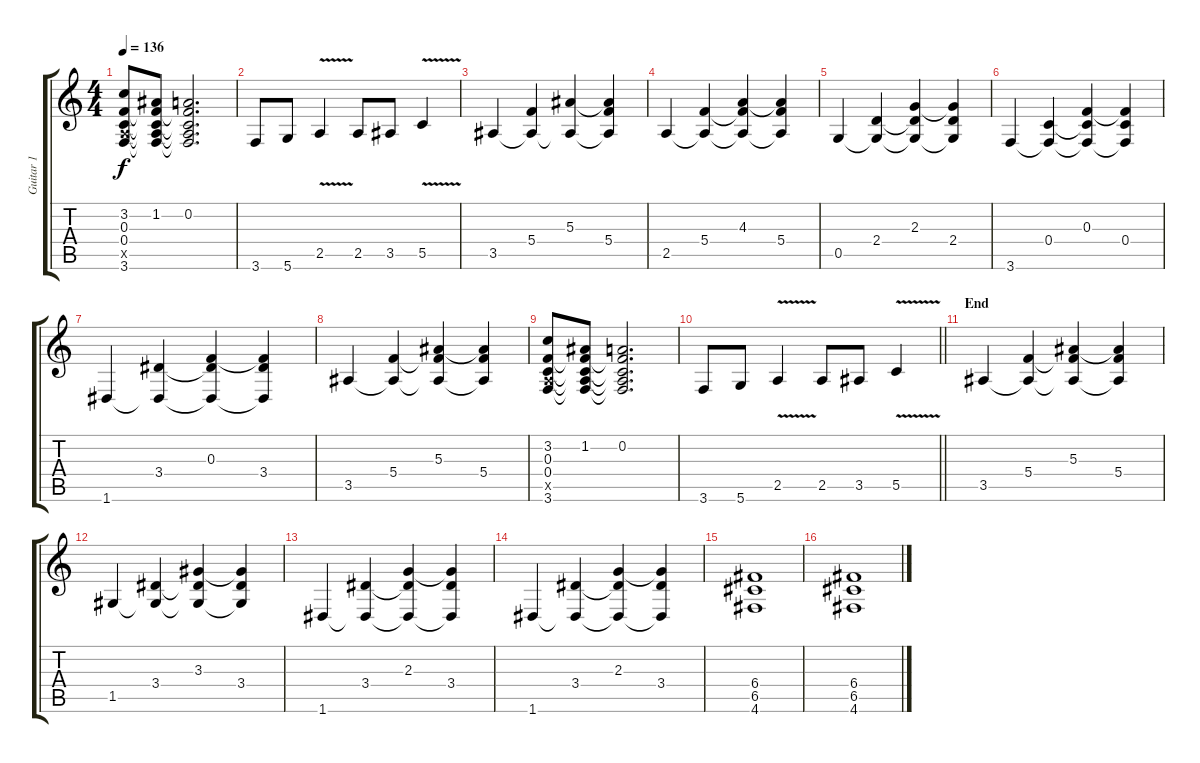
\track ("Guitar 1" "Guitar 1") {instrument distortionguitar}
\staff {score tabs}
\tuning (D4 A3 F3 C3 G2 D2) {hide}
\ts (4 4)
\tempo 136
\clef g2
\ks c
(3.2 0.3 0.4 2.5{x} 3.6).8{dy f} (1.2 0.3{t} 0.4{t} 2.5{t} 3.6{t}).8 (0.2 0.3{t} 0.4{t} 2.5{t} 3.6{t}).2{d} |
3.6.8 5.6.8 2.5{v}.4 2.5.8 3.5.8 5.5{v}.4 |
3.5.4 (5.4 3.5{t}).4 (5.3 3.5{t}).4 (5.3{t} 5.4 3.5{t}).4 |
2.5.4 (5.4 2.5{t}).4 (4.3 5.4{t} 2.5{t}).4 (4.3{t} 5.4 2.5{t}).4 |
0.5.4 (2.4 0.5{t}).4 (2.3 2.4{t} 0.5{t}).4 (2.3{t} 2.4 0.5{t}).4 |
3.6.4 (0.4 3.6{t}).4 (0.3 0.4{t} 3.6{t}).4 (0.3{t} 0.4 3.6{t}).4 |
1.6.4 (3.4 1.6{t}).4 (0.3 3.4{t} 1.6{t}).4 (0.3{t} 3.4 1.6{t}).4 |
3.5.4 (5.4 3.5{t}).4 (5.3 5.4{t} 3.5{t}).4 (5.3{t} 5.4 3.5{t}).4 |
(3.2 0.3 0.4 2.5{x} 3.6).8 (1.2 0.3{t} 0.4{t} 2.5{t} 3.6{t}).8 (0.2 0.3{t} 0.4{t} 2.5{t} 3.6{t}).2{d} |
\barLineRight lightlight
3.6.8 5.6.8 2.5{v}.4 2.5.8 3.5.8 5.5{v}.4 |
\section ("" "End")
3.5.4 (5.4 3.5{t}).4 (5.3 5.4{t} 3.5{t}).4 (5.3{t} 5.4 3.5{t}).4 |
1.5.4 (3.4 1.5{t}).4 (3.3 3.4{t} 1.5{t}).4 (3.3{t} 3.4 1.5{t}).4 |
1.6.4 (3.4 1.6{t}).4 (2.3 3.4{t} 1.6{t}).4 (2.3{t} 3.4 1.6{t}).4 |
1.6.4 (3.4 1.6{t}).4 (2.3 3.4{t} 1.6{t}).4 (2.3{t} 3.4 1.6{t}).4 |
(6.4 6.5 4.6).1 |
(6.4 6.5 4.6).1
